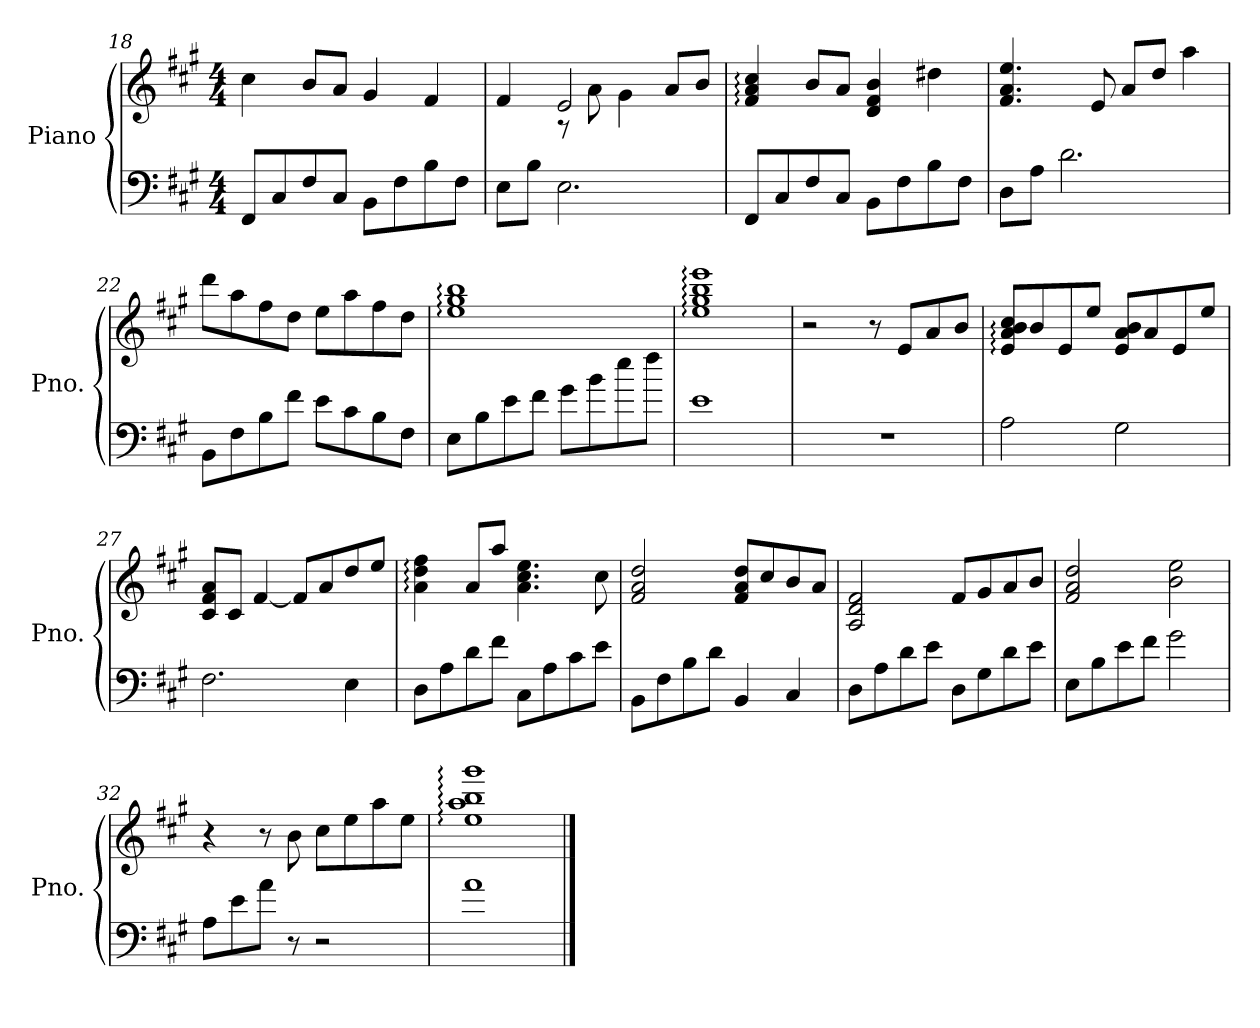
**kern	**kern
*part1	*part1
*staff2	*staff1
*I"Piano	*
*I'Pno.	*
*clefF4	*clefG2
*k[f#c#g#]	*k[f#c#g#]
*A:	*A:
*M4/4	*M4/4
=18	=18
8FF#/L	4cc#\
8C#/	.
8F#/	8b/L
8C#/J	8a/J
8BB\L	4g#/
8F#\	.
8B\	4f#/
8F#\J	.
=19	=19
*	*^
8E\L	4f#/	4ryy
8B\J	.	.
2.E\	2e/	8r
.	.	8a\
.	.	4g#\
.	8a/L	4ryy
.	8b/J	.
*	*v	*v
!!LO:LB:g=z
=20	=20
8FF#/L	4f#/: 4a/: 4cc#/:
8C#/	.
8F#/	8b/L
8C#/J	8a/J
8BB\L	4d/ 4f#/ 4b/
8F#\	.
8B\	4dd#X\
8F#\J	.
=21	=21
8D\L	4.f#/ 4.a/ 4.ee/
8A\J	.
2.d\	.
.	8e/
.	8a/L
.	8dd/J
.	4aa\
=22	=22
8BB\L	8ddd\L
8F#\	8aa\
8B\	8ff#\
8f#\J	8dd\J
8e\L	8ee\L
8c#\	8aa\
8B\	8ff#\
8F#\J	8dd\J
=23	=23
8E\L	1ee: 1gg#: 1bb:
8B\	.
8e\	.
8f#\J	.
8g#\L	.
8b\	.
8ee\	.
8ff#\J	.
=24	=24
1e	1ee: 1gg#: 1bb: 1eee:
!!LO:PB:g=z
=25	=25
1r	2r
.	8r
.	8e/L
.	8a/
.	8b/J
=26	=26
2A\	8e/: 8a/: 8b/: 8cc#/:L
.	8b/
.	8e/
.	8ee/J
2G#\	8e/ 8a/ 8b/L
.	8a/
.	8e/
.	8ee/J
=27	=27
2.F#\	8c#/ 8f#/ 8a/L
.	8c#/J
.	[4f#/
.	8f#/L]
.	8a/
4E\	8dd/
.	8ee/J
=28	=28
8D\L	4a\: 4dd\: 4ff#\:
8A\	.
8d\	8a/L
8f#\J	8aa/J
8C#\L	4.a\ 4.cc#\ 4.ee\
8A\	.
8c#\	.
8e\J	8cc#\
=29	=29
8BB\L	2f#/ 2a/ 2dd/
8F#\	.
8B\	.
8d\J	.
4BB/	8f#/ 8a/ 8dd/L
.	8cc#/
4C#/	8b/
.	8a/J
!!LO:LB:g=z
=30	=30
8D\L	2A/ 2d/ 2f#/
8A\	.
8d\	.
8e\J	.
8D\L	8f#/L
8G#\	8g#/
8d\	8a/
8e\J	8b/J
=31	=31
8E\L	2f#/ 2a/ 2dd/
8B\	.
8e\	.
8f#\J	.
2g#\	2b\ 2ee\
=32	=32
8A\L	4r
8e\	.
8a\J	8r
8r	8b\
2r	8cc#\L
.	8ee\
.	8aa\
.	8ee\J
=33	=33
1a	1ee: 1aa: 1bb: 1ggg#:
==	==
*-	*-
